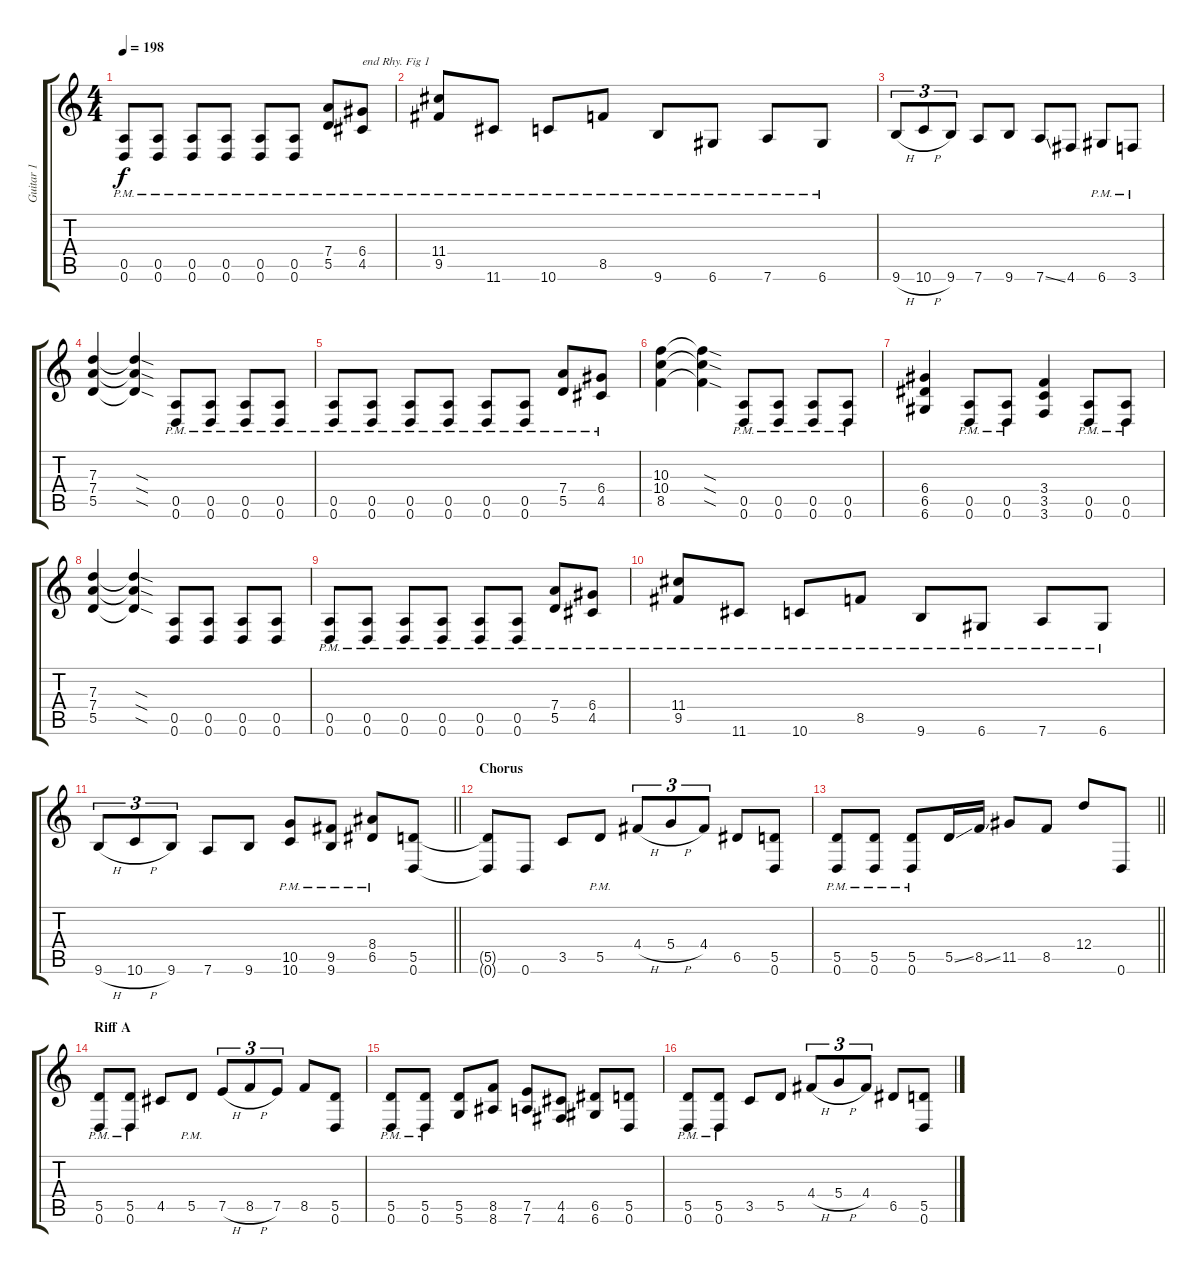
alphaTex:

\track ("Guitar 1" "Guitar 1") {instrument distortionguitar}
\staff {score tabs}
\tuning (E4 B3 G3 D3 A2 D2) {hide}
\ts (4 4)
\tempo 198
\clef g2
\ks c
(0.5{pm} 0.6).8{dy f} (0.5{pm} 0.6).8 (0.5{pm} 0.6).8 (0.5{pm} 0.6).8 (0.5{pm} 0.6).8 (0.5{pm} 0.6).8 (7.4 5.5{pm}).8 (6.4 4.5{pm}).8{txt "end Rhy. Fig 1"} |
(11.4{pm} 9.5{pm}).8 11.6{pm}.8 10.6{pm}.8 8.5{pm}.8 9.6{pm}.8 6.6{pm}.8 7.6{pm}.8 6.6{pm}.8 |
9.6{h}.8{tu (3 2)} 10.6{h}.8{tu (3 2)} 9.6.8{tu (3 2)} 7.6.8 9.6.8 7.6{ss}.8 4.6.8 6.6{pm}.8 3.6{pm}.8 |
(7.3 7.4 5.5).4 (7.3{sod t} 7.4{sod t} 5.5{sod t}).4 (0.5 0.6{pm}).8 (0.5 0.6{pm}).8 (0.5 0.6{pm}).8 (0.5 0.6{pm}).8 |
(0.5{pm} 0.6).8 (0.5{pm} 0.6).8 (0.5{pm} 0.6).8 (0.5{pm} 0.6).8 (0.5{pm} 0.6).8 (0.5{pm} 0.6).8 (7.4 5.5{pm}).8 (6.4 4.5{pm}).8 |
(10.3 10.4 8.5).4 (10.3{sod t} 10.4{sod t} 8.5{sod t}).4 (0.5{pm} 0.6).8 (0.5{pm} 0.6).8 (0.5{pm} 0.6).8 (0.5{pm} 0.6).8 |
(6.4 6.5 6.6).4 (0.5{pm} 0.6).8 (0.5{pm} 0.6).8 (3.4 3.5 3.6).4 (0.5{pm} 0.6).8 (0.5{pm} 0.6).8 |
(7.3 7.4 5.5).4 (7.3{sod t} 7.4{sod t} 5.5{sod t}).4 (0.5 0.6).8 (0.5 0.6).8 (0.5 0.6).8 (0.5 0.6).8 |
(0.5{pm} 0.6).8 (0.5{pm} 0.6).8 (0.5{pm} 0.6).8 (0.5{pm} 0.6).8 (0.5{pm} 0.6).8 (0.5{pm} 0.6).8 (7.4 5.5{pm}).8 (6.4 4.5{pm}).8 |
(11.4 9.5{pm}).8 11.6{pm}.8 10.6{pm}.8 8.5{pm}.8 9.6{pm}.8 6.6{pm}.8 7.6{pm}.8 6.6{pm}.8 |
\barLineRight lightlight
9.6{h}.8{tu (3 2)} 10.6{h}.8{tu (3 2)} 9.6.8{tu (3 2)} 7.6.8 9.6.8 (10.5 10.6{pm}).8 (9.5 9.6{pm}).8 (8.4 6.5{pm}).8 (5.5 0.6).8 |
\section ("" "Chorus")
(5.5{t} 0.6{t}).8 0.6.8 3.5.8 5.5{pm}.8 4.4{h}.8{tu (3 2)} 5.4{h}.8{tu (3 2)} 4.4.8{tu (3 2)} 6.5.8 (5.5 0.6).8 |
\barLineRight lightlight
(5.5{pm} 0.6).8 (5.5{pm} 0.6).8 (5.5{pm} 0.6).8 5.5{ss}.16 8.5{ss}.16 11.5.8 8.5.8 12.4.8 0.6.8 |
\section ("" "Riff A")
(5.5 0.6{pm}).8 (5.5 0.6{pm}).8 4.5.8 5.5{pm}.8 7.5{h}.8{tu (3 2)} 8.5{h}.8{tu (3 2)} 7.5.8{tu (3 2)} 8.5.8 (5.5 0.6).8 |
(5.5 0.6{pm}).8 (5.5 0.6{pm}).8 (5.5 5.6).8 (8.5 8.6).8 (7.5 7.6).8 (4.5 4.6).8 (6.5 6.6).8 (5.5 0.6).8 |
(5.5 0.6{pm}).8 (5.5 0.6{pm}).8 3.5.8 5.5.8 4.4{h}.8{tu (3 2)} 5.4{h}.8{tu (3 2)} 4.4.8{tu (3 2)} 6.5.8 (5.5 0.6).8
